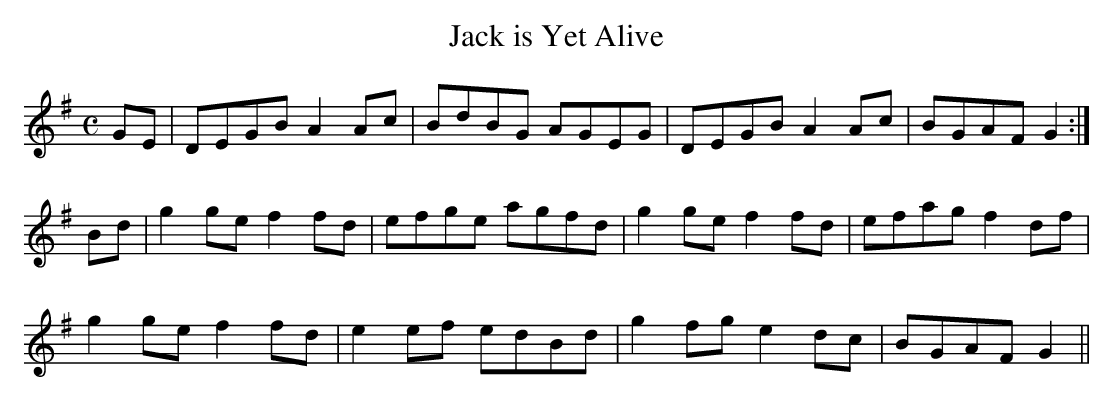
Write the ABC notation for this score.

X:1
T:Jack is Yet Alive
M:C
L:1/8
K:G
GE|DEGB A2 Ac|BdBG AGEG|DEGB A2 Ac|BGAF G2:|
Bd|g2 ge f2 fd|efge agfd|g2 ge f2 fd|efag f2 df|
g2 ge f2 fd|e2 ef edBd|g2 fg e2 dc|BGAF G2||
